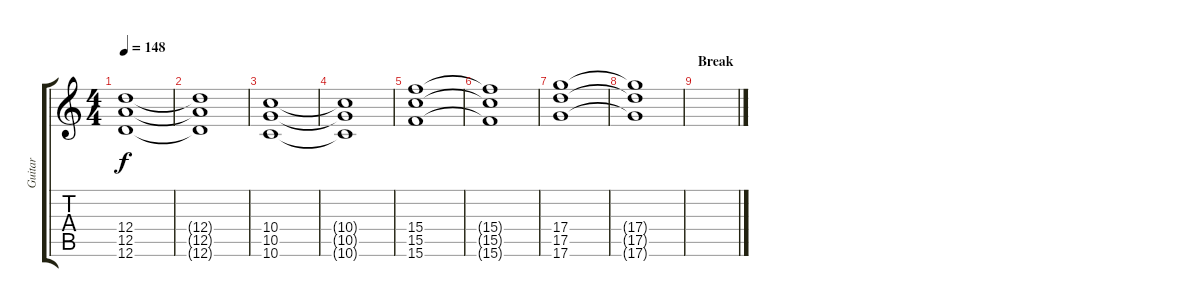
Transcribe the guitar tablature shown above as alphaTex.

\track ("Guitar" "Guitar") {instrument distortionguitar}
\staff {score tabs}
\tuning (E4 B3 G3 D3 A2 D2) {hide}
\ts (4 4)
\tempo 148
\clef g2
\ks c
(12.4 12.5 12.6).1{dy f} |
(12.4{t} 12.5{t} 12.6{t}).1 |
(10.4 10.5 10.6).1 |
(10.4{t} 10.5{t} 10.6{t}).1 |
(15.4 15.5 15.6).1 |
(15.4{t} 15.5{t} 15.6{t}).1 |
(17.4 17.5 17.6).1 |
(17.4{t} 17.5{t} 17.6{t}).1 |
\section ("" "Break")
